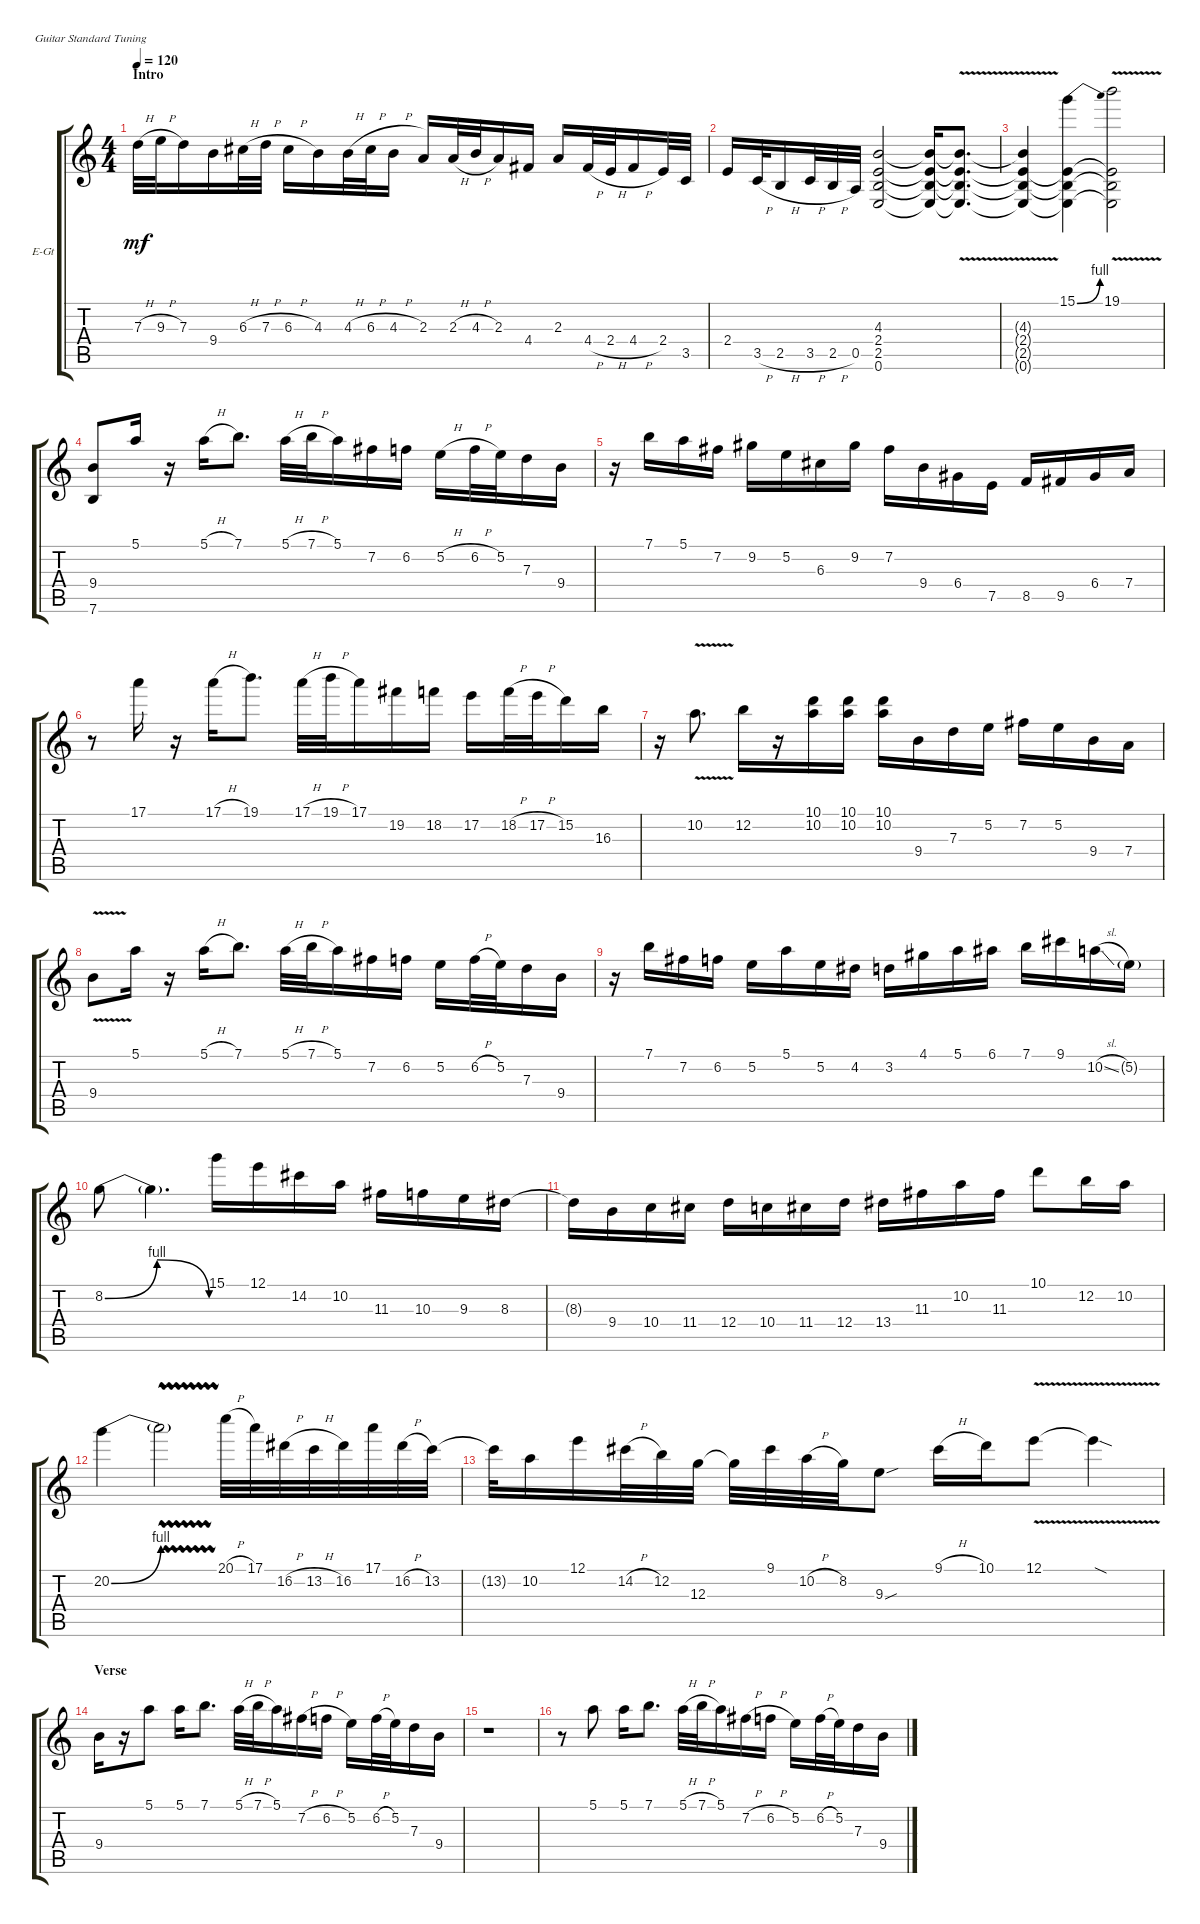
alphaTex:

\bracketExtendMode groupsimilarinstruments
\firstSystemTrackNameOrientation horizontal
\otherSystemsTrackNameOrientation horizontal
\track ("Guitar" "E-Gt") {instrument overdrivenguitar}
\staff {score tabs}
\tuning (E4 B3 G3 D3 A2 E2)
\ts (4 4)
\beaming (8 2 2 2 2)
\section ("" "Intro")
\tempo 120
\clef g2
\ks aminor
7.3{h}.32{dy mf instrument overdrivenguitar} 9.3{h}.32 7.3.16 9.4.16 6.3{h}.32 7.3{h}.32 6.3{h}.16 4.3.16 4.3{h}.32 6.3{h}.32 4.3{h}.16 2.3.16 2.3{h}.32 4.3{h}.32 2.3.16 4.4.16 2.3.16 4.4{h}.32 2.4{h}.32 4.4{h}.16 2.4.32 3.5.32 |
2.4.16 3.5{h}.32 2.5{h}.16 3.5{h}.32 2.5{h}.32 0.5.32 (4.3 0.6 2.4 2.5).2 (4.3{t} 0.6{t} 2.5{t} 2.4{t}).16 (4.3{v t} 0.6{t} 2.5{t} 2.4{t}).8{d} |
(0.6{t} 2.5{t} 2.4{t} 4.3{v t}).4 (15.1{be (bend 0 0 30.599999999999998 4)} 0.6{t} 2.5{t} 2.4{t}).4 (19.1{v} 0.6{t} 2.5{t} 2.4{t}).2 |
(7.6 9.4).8 5.1.16 r.16 5.1{h}.16 7.1.8{d} 5.1{h}.32 7.1{h}.32 5.1.16 7.2.16 6.2.16 5.2{h}.16 6.2{h}.32 5.2.32 7.3.16 9.4.16 |
r.16 7.1.16 5.1.16 7.2.16 9.2.16 5.2.16 6.3.16 9.2.16 7.2.16 9.4.16 6.4.16 7.5.16 8.5.16 9.5.16 6.4.16 7.4.16 |
r.8 17.1.16 r.16 17.1{h}.16 19.1.8{d} 17.1{h}.32 19.1{h}.32 17.1.16 19.2.16 18.2.16 17.2.16 18.2{h}.32 17.2{h}.32 15.2.16 16.3.16 |
r.16 10.2{v}.8{d} 12.2.16 r.16 (10.1 10.2).16 (10.1 10.2).16 (10.1 10.2).16 9.4.16 7.3.16 5.2.16 7.2.16 5.2.16 9.4.16 7.4.16 |
9.4{v}.8 5.1.16 r.16 5.1{h}.16 7.1.8{d} 5.1{h}.32 7.1{h}.32 5.1.16 7.2.16 6.2.16 5.2.16 6.2{h}.32 5.2.32 7.3.16 9.4.16 |
r.16 7.1.16 7.2.16 6.2.16 5.2.16 5.1.16 5.2.16 4.2.16 3.2.16 4.1.16 5.1.16 6.1.16 7.1.16 9.1.16 10.2{sl}.16 5.2{g}.16 |
8.2{be (bendrelease 0 0 3 4 7.8 4 16.2 0)}.8 8.2{t}.4{d} 15.1.16 12.1.16 14.2.16 10.2.16 11.3.16 10.3.16 9.3.16 8.3.16 |
8.3{t}.16 9.4.16 10.4.16 11.4.16 12.4.16 10.4.16 11.4.16 12.4.16 13.4.16 11.3.16 10.2.16 11.3.16 10.1.8 12.2.16 10.2.16 |
20.2{be (bend 0 0 15 4)}.4 20.2{vw t}.2 20.1{h}.32 17.1.32 16.2{h}.32 13.2{h}.32 16.2.32 17.1.32 16.2{h}.32 13.2.32 |
13.2{t}.32 10.2.16 12.1.16 14.2{h}.32 12.2.32 12.3.32 12.3{t}.32 9.1.32 10.2{h}.32 8.2.32 9.3{sou}.8 9.1{h}.16 10.1.16 12.1{v}.8 12.1{v sod t}.4 |
\section ("" "Verse")
9.4.16 r.16 5.1.8 5.1.16 7.1.8{d} 5.1{h}.32 7.1{h}.32 5.1.16 7.2{h}.16 6.2{h}.16 5.2.16 6.2{h}.32 5.2.32 7.3.16 9.4.16 |
r.1 |
r.8 5.1.8 5.1.16 7.1.8{d} 5.1{h}.32 7.1{h}.32 5.1.16 7.2{h}.16 6.2{h}.16 5.2.16 6.2{h}.32 5.2.32 7.3.16 9.4.16
